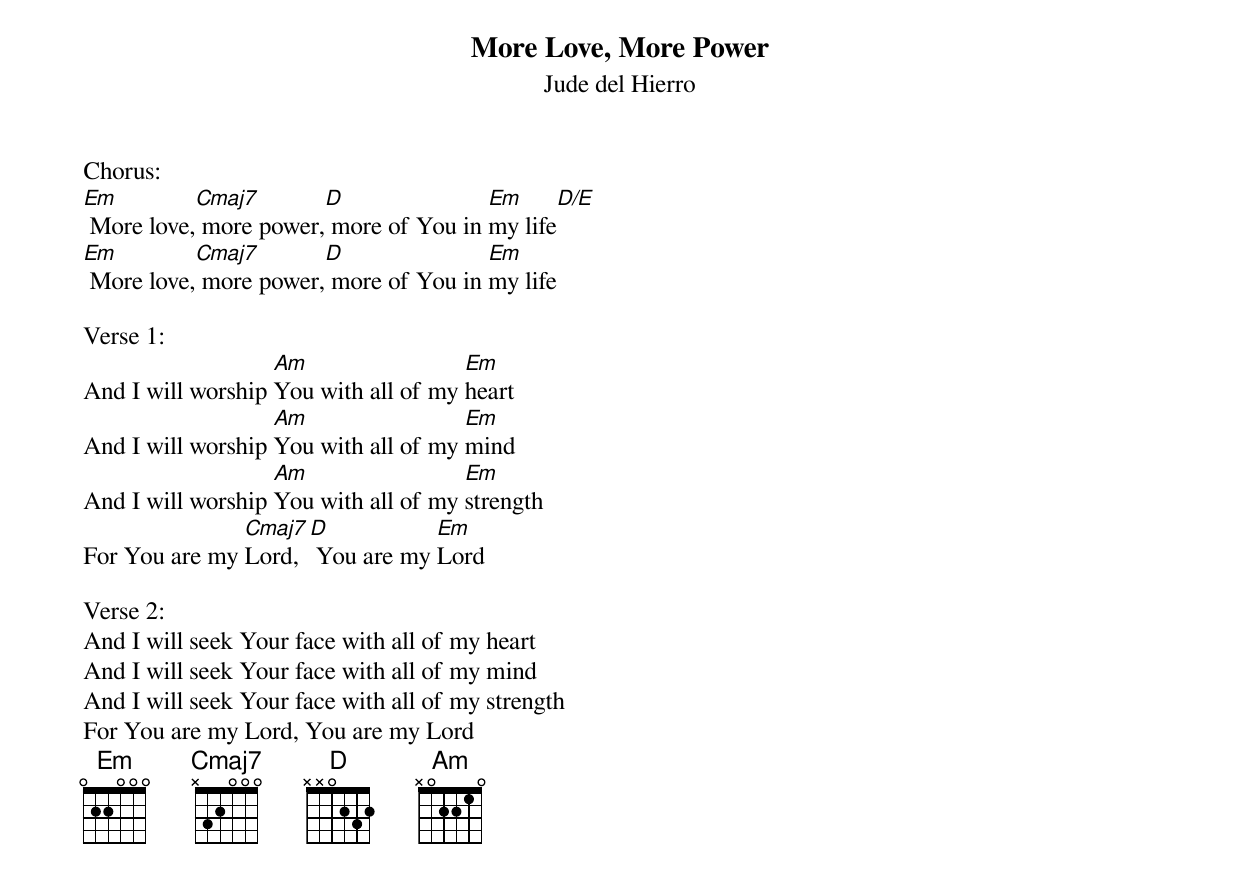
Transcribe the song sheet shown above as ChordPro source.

{title:More Love, More Power}
{subtitle:Jude del Hierro}
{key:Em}

Chorus:
[Em] More love,[Cmaj7] more power,[D] more of You in [Em]my life[D/E]
[Em] More love,[Cmaj7] more power,[D] more of You in [Em]my life

Verse 1:
And I will worship [Am]You with all of my [Em]heart
And I will worship [Am]You with all of my [Em]mind
And I will worship [Am]You with all of my [Em]strength
For You are my [Cmaj7]Lord,[D] You are my [Em]Lord

Verse 2:
And I will seek Your face with all of my heart
And I will seek Your face with all of my mind
And I will seek Your face with all of my strength
For You are my Lord, You are my Lord
